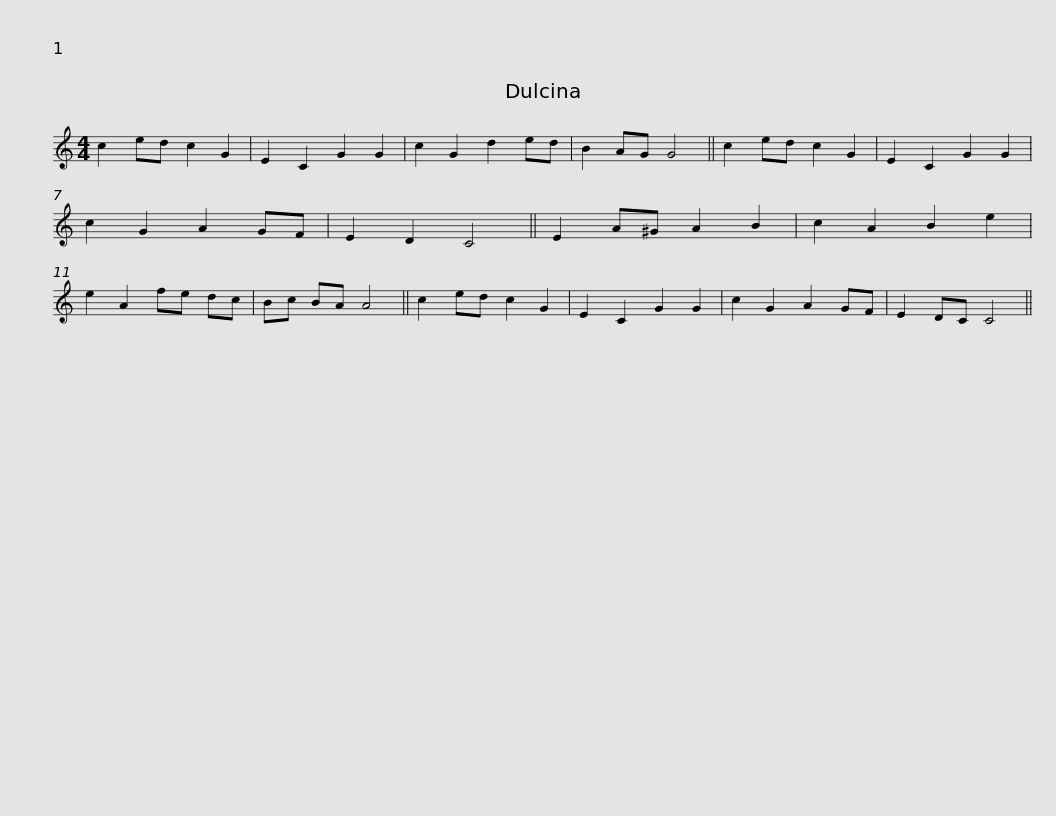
X:1
L:1/8
M:4/4
I:linebreak $
K:C
V:1 treble
V:1
 c2 ed c2 G2 | E2 C2 G2 G2 | c2 G2 d2 ed | B2 AG G4 || c2 ed c2 G2 | %5
 E2 C2 G2 G2 | c2 G2 A2 GF | E2 D2 C4 || E2 A^G A2 B2 |$ c2 A2 B2 e2 | %10
 e2 A2 fe dc | Bc BA A4 || c2 ed c2 G2 | E2 C2 G2 G2 | c2 G2 A2 GF | %15
 E2 DC C4 || %16
